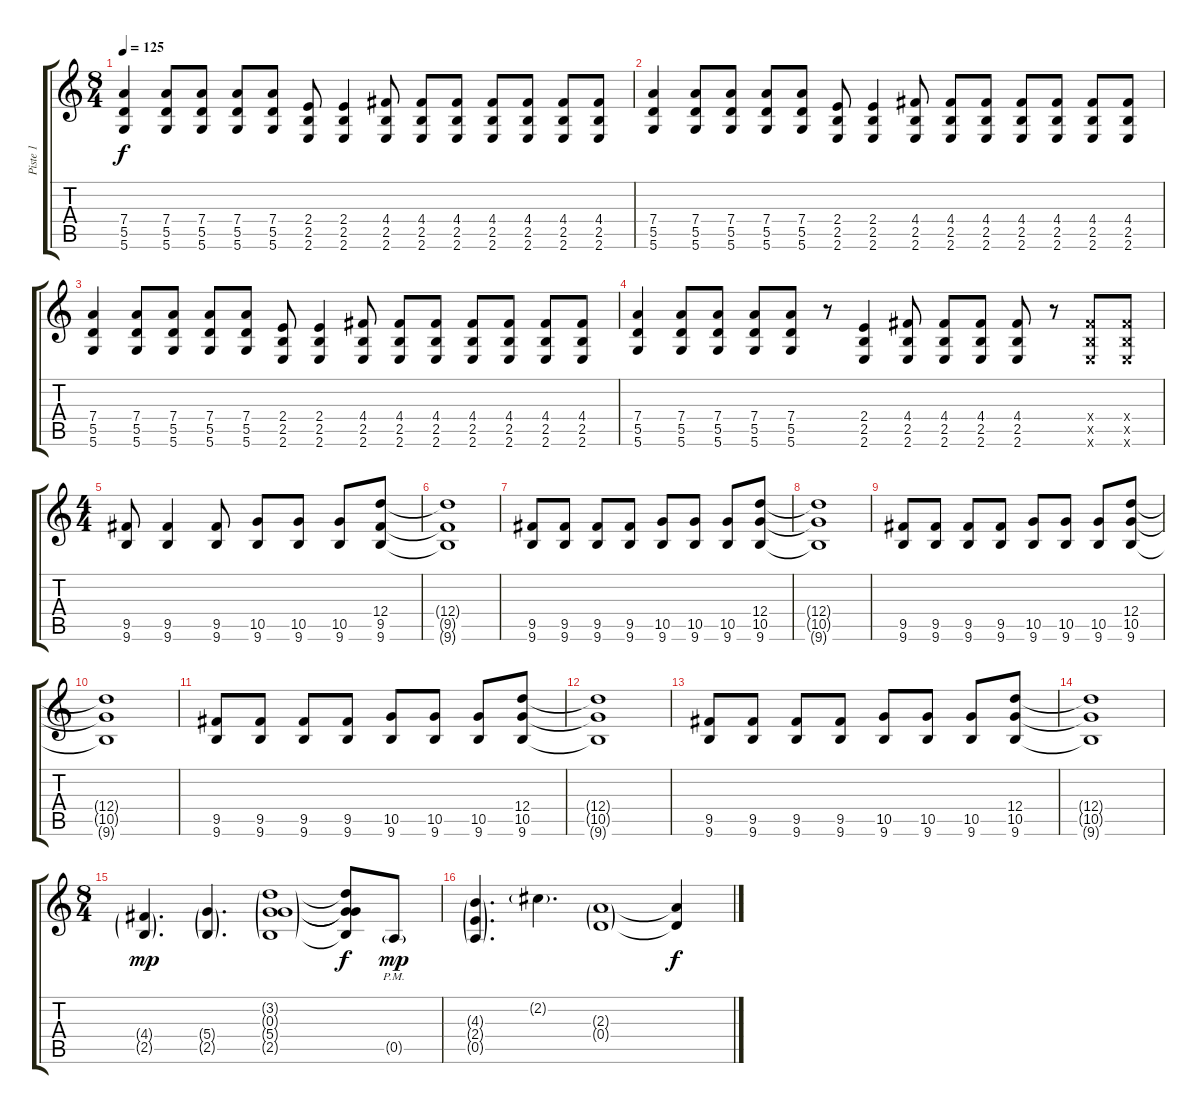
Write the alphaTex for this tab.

\track ("Piste 1" "Piste 1") {instrument overdrivenguitar}
\staff {score tabs}
\tuning (E4 B3 G3 D3 A2 D2) {hide}
\ts (8 4)
\tempo 125
\clef g2
\ks c
(7.4 5.5 5.6).4{dy f} (7.4 5.5 5.6).8 (7.4 5.5 5.6).8 (7.4 5.5 5.6).8 (7.4 5.5 5.6).8 (2.4 2.5 2.6).8 (2.4 2.5 2.6).4 (4.4 2.5 2.6).8 (4.4 2.5 2.6).8 (4.4 2.5 2.6).8 (4.4 2.5 2.6).8 (4.4 2.5 2.6).8 (4.4 2.5 2.6).8 (4.4 2.5 2.6).8 |
(7.4 5.5 5.6).4 (7.4 5.5 5.6).8 (7.4 5.5 5.6).8 (7.4 5.5 5.6).8 (7.4 5.5 5.6).8 (2.4 2.5 2.6).8 (2.4 2.5 2.6).4 (4.4 2.5 2.6).8 (4.4 2.5 2.6).8 (4.4 2.5 2.6).8 (4.4 2.5 2.6).8 (4.4 2.5 2.6).8 (4.4 2.5 2.6).8 (4.4 2.5 2.6).8 |
(7.4 5.5 5.6).4 (7.4 5.5 5.6).8 (7.4 5.5 5.6).8 (7.4 5.5 5.6).8 (7.4 5.5 5.6).8 (2.4 2.5 2.6).8 (2.4 2.5 2.6).4 (4.4 2.5 2.6).8 (4.4 2.5 2.6).8 (4.4 2.5 2.6).8 (4.4 2.5 2.6).8 (4.4 2.5 2.6).8 (4.4 2.5 2.6).8 (4.4 2.5 2.6).8 |
(7.4 5.5 5.6).4 (7.4 5.5 5.6).8 (7.4 5.5 5.6).8 (7.4 5.5 5.6).8 (7.4 5.5 5.6).8 r.8 (2.4 2.5 2.6).4 (4.4 2.5 2.6).8 (4.4 2.5 2.6).8 (4.4 2.5 2.6).8 (4.4 2.5 2.6).8 r.8 (4.4{x} 2.5{x} 2.6{x}).8 (4.4{x} 2.5{x} 2.6{x}).8 |
\ts (4 4)
(9.5 9.6).8 (9.5 9.6).4 (9.5 9.6).8 (10.5 9.6).8 (10.5 9.6).8 (10.5 9.6).8 (12.4 9.5 9.6).8 |
(12.4{t} 9.5{t} 9.6{t}).1 |
(9.5 9.6).8 (9.5 9.6).8 (9.5 9.6).8 (9.5 9.6).8 (10.5 9.6).8 (10.5 9.6).8 (10.5 9.6).8 (12.4 10.5 9.6).8 |
(12.4{t} 10.5{t} 9.6{t}).1 |
(9.5 9.6).8 (9.5 9.6).8 (9.5 9.6).8 (9.5 9.6).8 (10.5 9.6).8 (10.5 9.6).8 (10.5 9.6).8 (12.4 10.5 9.6).8 |
(12.4{t} 10.5{t} 9.6{t}).1 |
(9.5 9.6).8 (9.5 9.6).8 (9.5 9.6).8 (9.5 9.6).8 (10.5 9.6).8 (10.5 9.6).8 (10.5 9.6).8 (12.4 10.5 9.6).8 |
(12.4{t} 10.5{t} 9.6{t}).1 |
(9.5 9.6).8 (9.5 9.6).8 (9.5 9.6).8 (9.5 9.6).8 (10.5 9.6).8 (10.5 9.6).8 (10.5 9.6).8 (12.4 10.5 9.6).8 |
(12.4{t} 10.5{t} 9.6{t}).1 |
\ts (8 4)
(4.4{g} 2.5{g}).4{d dy mp} (5.4{g} 2.5{g}).4{d} (3.2{g} 0.3{g} 5.4{g} 2.5{g}).1 (3.2{t} 0.3{t} 5.4{t} 2.5{t}).8{dy f} 0.5{g pm}.8{dy mp} |
(4.3{g} 2.4{g} 0.5{g}).4{d} 2.2{g}.4{d} (2.3{g} 0.4{g}).1 (2.3{t} 0.4{t}).4{dy f}
